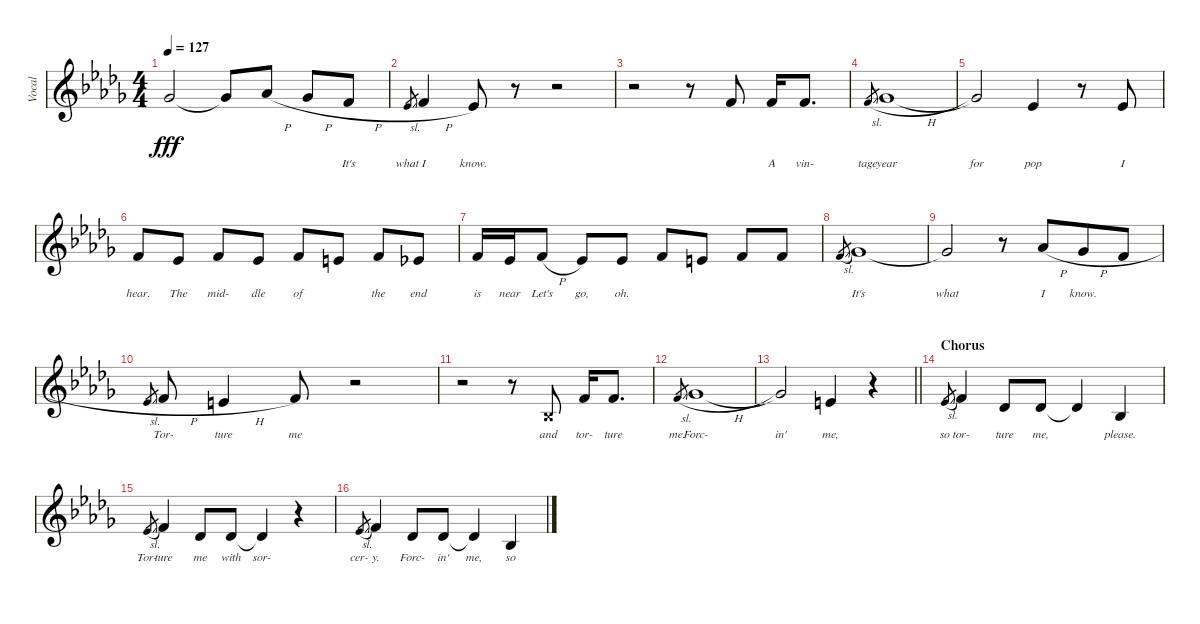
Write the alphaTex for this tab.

\track ("Vocal" "Vocal") {instrument lead6voice}
\staff {score}
\tuning (E4 B3 G3 D3 A2 E2) {hide}
\ts (4 4)
\tempo 127
\clef g2
\ks bbminor
7.2{t}.2{lyrics (0 " ") lyrics (1 "") lyrics (2 "") lyrics (3 "") lyrics (4 "") dy fff} 7.2{t}.8{lyrics (0 " ") lyrics (1 "") lyrics (2 "") lyrics (3 "") lyrics (4 "")} 9.2{h}.8{lyrics (0 " ") lyrics (1 "") lyrics (2 "") lyrics (3 "") lyrics (4 "")} 7.2{h}.8{lyrics (0 " ") lyrics (1 "") lyrics (2 "") lyrics (3 "") lyrics (4 "")} 6.2{h}.8{lyrics (0 "It's") lyrics (1 "") lyrics (2 "") lyrics (3 "") lyrics (4 "")} |
4.2{sl}.8{lyrics (0 "what") lyrics (1 "") lyrics (2 "") lyrics (3 "") lyrics (4 "") gr} 6.2{h}.4{lyrics (0 "I") lyrics (1 "") lyrics (2 "") lyrics (3 "") lyrics (4 "")} 4.2.8{lyrics (0 "know.") lyrics (1 "") lyrics (2 "") lyrics (3 "") lyrics (4 "")} r.8 r.2 |
r.2 r.8 6.2.8{lyrics (0 " ") lyrics (1 "") lyrics (2 "") lyrics (3 "") lyrics (4 "")} 6.2.16{lyrics (0 "A") lyrics (1 "") lyrics (2 "") lyrics (3 "") lyrics (4 "")} 6.2.8{d lyrics (0 "vin-") lyrics (1 "") lyrics (2 "") lyrics (3 "") lyrics (4 "")} |
6.2{sl}.8{lyrics (0 "tage") lyrics (1 "") lyrics (2 "") lyrics (3 "") lyrics (4 "") gr} 7.2{h}.1{lyrics (0 "year") lyrics (1 "") lyrics (2 "") lyrics (3 "") lyrics (4 "")} |
7.2{t}.2{lyrics (0 "for") lyrics (1 "") lyrics (2 "") lyrics (3 "") lyrics (4 "")} 4.2.4{lyrics (0 "pop") lyrics (1 "") lyrics (2 "") lyrics (3 "") lyrics (4 "")} r.8 4.2.8{lyrics (0 "I") lyrics (1 "") lyrics (2 "") lyrics (3 "") lyrics (4 "")} |
6.2.8{lyrics (0 "hear.") lyrics (1 "") lyrics (2 "") lyrics (3 "") lyrics (4 "")} 4.2.8{lyrics (0 "The") lyrics (1 "") lyrics (2 "") lyrics (3 "") lyrics (4 "")} 6.2.8{lyrics (0 "mid-") lyrics (1 "") lyrics (2 "") lyrics (3 "") lyrics (4 "")} 4.2.8{lyrics (0 "dle") lyrics (1 "") lyrics (2 "") lyrics (3 "") lyrics (4 "")} 6.2.8{lyrics (0 "of") lyrics (1 "") lyrics (2 "") lyrics (3 "") lyrics (4 "")} 5.2.8{lyrics (0 " ") lyrics (1 "") lyrics (2 "") lyrics (3 "") lyrics (4 "")} 6.2.8{lyrics (0 "the") lyrics (1 "") lyrics (2 "") lyrics (3 "") lyrics (4 "")} 4.2.8{lyrics (0 "end") lyrics (1 "") lyrics (2 "") lyrics (3 "") lyrics (4 "")} |
6.2.16{lyrics (0 "is") lyrics (1 "") lyrics (2 "") lyrics (3 "") lyrics (4 "")} 4.2.16{lyrics (0 "near") lyrics (1 "") lyrics (2 "") lyrics (3 "") lyrics (4 "")} 6.2{h}.8{lyrics (0 "Let's") lyrics (1 "") lyrics (2 "") lyrics (3 "") lyrics (4 "")} 4.2.8{lyrics (0 "go,") lyrics (1 "") lyrics (2 "") lyrics (3 "") lyrics (4 "")} 4.2.8{lyrics (0 "oh.") lyrics (1 "") lyrics (2 "") lyrics (3 "") lyrics (4 "")} 6.2.8{lyrics (0 " ") lyrics (1 "") lyrics (2 "") lyrics (3 "") lyrics (4 "")} 5.2.8{lyrics (0 " ") lyrics (1 "") lyrics (2 "") lyrics (3 "") lyrics (4 "")} 6.2.8{lyrics (0 " ") lyrics (1 "") lyrics (2 "") lyrics (3 "") lyrics (4 "")} 6.2.8{lyrics (0 " ") lyrics (1 "") lyrics (2 "") lyrics (3 "") lyrics (4 "")} |
6.2{sl}.8{lyrics (0 " ") lyrics (1 "") lyrics (2 "") lyrics (3 "") lyrics (4 "") gr} 7.2.1{lyrics (0 "It's") lyrics (1 "") lyrics (2 "") lyrics (3 "") lyrics (4 "")} |
7.2{t}.2{lyrics (0 "what") lyrics (1 "") lyrics (2 "") lyrics (3 "") lyrics (4 "")} r.8 9.2{h}.8{lyrics (0 "I") lyrics (1 "") lyrics (2 "") lyrics (3 "") lyrics (4 "") beam merge} 7.2{h}.8{lyrics (0 "know.") lyrics (1 "") lyrics (2 "") lyrics (3 "") lyrics (4 "")} 6.2{h}.8{lyrics (0 " ") lyrics (1 "") lyrics (2 "") lyrics (3 "") lyrics (4 "")} |
4.2{sl}.8{lyrics (0 "") lyrics (1 "") lyrics (2 "") lyrics (3 "") lyrics (4 "") gr} 6.2{h}.8{lyrics (0 "Tor-") lyrics (1 "") lyrics (2 "") lyrics (3 "") lyrics (4 "")} 5.2{h}.4{lyrics (0 "ture") lyrics (1 "") lyrics (2 "") lyrics (3 "") lyrics (4 "")} 6.2.8{lyrics (0 "me") lyrics (1 "") lyrics (2 "") lyrics (3 "") lyrics (4 "")} r.2 |
r.2 r.8 3.3{x}.8{lyrics (0 "and") lyrics (1 "") lyrics (2 "") lyrics (3 "") lyrics (4 "")} 6.2.16{lyrics (0 "tor-") lyrics (1 "") lyrics (2 "") lyrics (3 "") lyrics (4 "")} 6.2.8{d lyrics (0 "ture") lyrics (1 "") lyrics (2 "") lyrics (3 "") lyrics (4 "")} |
6.2{sl}.8{lyrics (0 "me.") lyrics (1 "") lyrics (2 "") lyrics (3 "") lyrics (4 "") gr} 7.2{h}.1{lyrics (0 "Forc-") lyrics (1 "") lyrics (2 "") lyrics (3 "") lyrics (4 "")} |
\barLineRight lightlight
7.2{t}.2{lyrics (0 "in'") lyrics (1 "") lyrics (2 "") lyrics (3 "") lyrics (4 "")} 5.2.4{lyrics (0 "me,") lyrics (1 "") lyrics (2 "") lyrics (3 "") lyrics (4 "")} r.4 |
\section ("" "Chorus")
4.2{sl}.8{lyrics (0 "so") lyrics (1 "") lyrics (2 "") lyrics (3 "") lyrics (4 "") gr} 6.2.4{lyrics (0 "tor-") lyrics (1 "") lyrics (2 "") lyrics (3 "") lyrics (4 "")} 2.2.8{lyrics (0 "ture") lyrics (1 "") lyrics (2 "") lyrics (3 "") lyrics (4 "")} 2.2.8{lyrics (0 "me,") lyrics (1 "") lyrics (2 "") lyrics (3 "") lyrics (4 "")} 2.2{t}.4{lyrics (0 " ") lyrics (1 "") lyrics (2 "") lyrics (3 "") lyrics (4 "")} 3.3.4{lyrics (0 "please.") lyrics (1 "") lyrics (2 "") lyrics (3 "") lyrics (4 "")} |
4.2{sl}.8{lyrics (0 "Tor-") lyrics (1 "") lyrics (2 "") lyrics (3 "") lyrics (4 "") gr} 6.2.4{lyrics (0 "ture") lyrics (1 "") lyrics (2 "") lyrics (3 "") lyrics (4 "")} 2.2.8{lyrics (0 "me") lyrics (1 "") lyrics (2 "") lyrics (3 "") lyrics (4 "")} 2.2.8{lyrics (0 "with") lyrics (1 "") lyrics (2 "") lyrics (3 "") lyrics (4 "")} 2.2{t}.4{lyrics (0 "sor-") lyrics (1 "") lyrics (2 "") lyrics (3 "") lyrics (4 "")} r.4 |
4.2{sl}.8{lyrics (0 "cer-") lyrics (1 "") lyrics (2 "") lyrics (3 "") lyrics (4 "") gr} 6.2.4{lyrics (0 "y.") lyrics (1 "") lyrics (2 "") lyrics (3 "") lyrics (4 "")} 2.2.8{lyrics (0 "Forc-") lyrics (1 "") lyrics (2 "") lyrics (3 "") lyrics (4 "")} 2.2.8{lyrics (0 "in'") lyrics (1 "") lyrics (2 "") lyrics (3 "") lyrics (4 "")} 2.2{t}.4{lyrics (0 "me,") lyrics (1 "") lyrics (2 "") lyrics (3 "") lyrics (4 "")} 3.3.4{lyrics (0 "so") lyrics (1 "") lyrics (2 "") lyrics (3 "") lyrics (4 "")}
